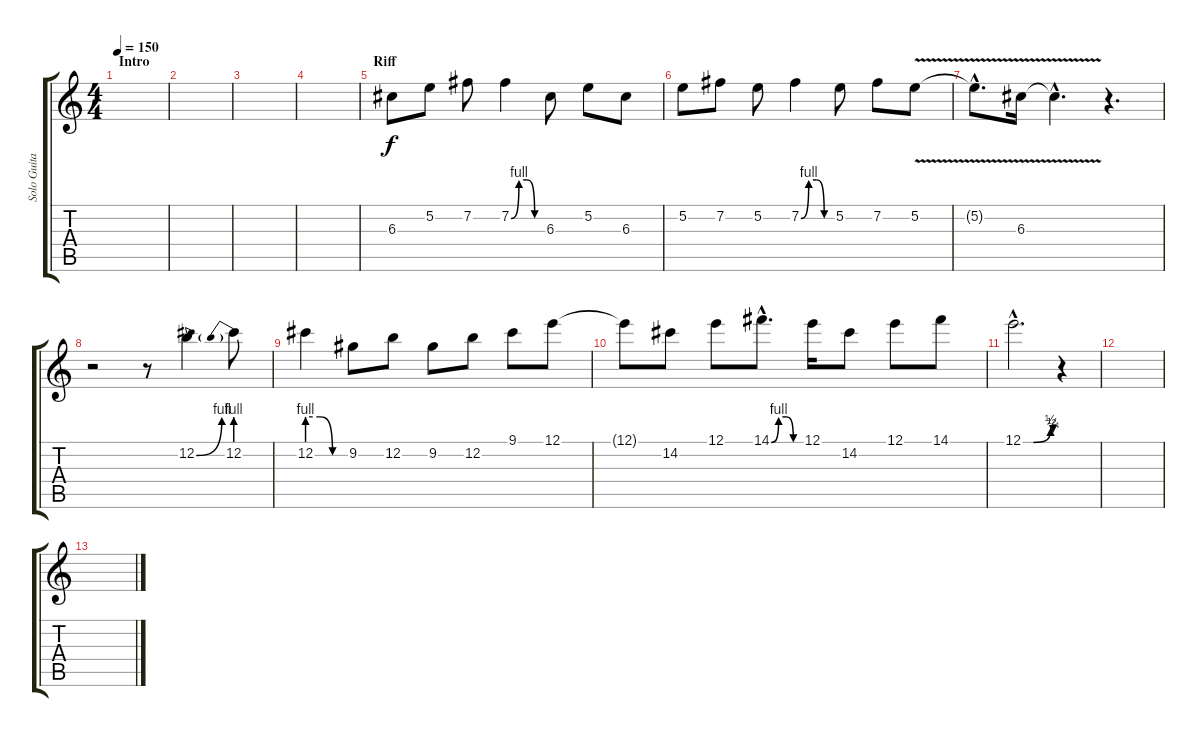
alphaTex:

\track ("Solo Guitar" "Solo Guita") {instrument distortionguitar}
\staff {score tabs}
\tuning (E4 B3 G3 D3 A2 E2) {hide}
\ts (4 4)
\section ("" "Intro")
\tempo 150
\clef g2
\ks c
|
|
|
|
\section ("" "Riff")
6.3.8 5.2.8 7.2.8 7.2{be (custom 0 0 15 4 30 4 45 0 60 0)}.4 6.3.8 5.2.8 6.3.8 |
5.2.8 7.2.8 5.2.8 7.2{be (custom 0 0 15 4 30 4 45 0 60 0)}.4 5.2.8 7.2.8 5.2{v}.8 |
5.2{hac t}.8{d} 6.3{v}.16 6.3{hac t}.4{d} r.4{d} |
r.2 r.8 12.2{be (bend 0 0 60 4)}.4 12.2{be (prebend 0 4 60 4)}.8 |
\section ("" "")
12.2{be (custom 0 4 20 4 40 0 60 0)}.4 9.2.8 12.2.8 9.2.8 12.2.8 9.1.8 12.1.8 |
12.1{t}.8 14.2.8 12.1.8 14.1{be (custom 0 0 15 4 30 4 45 0 60 0) hac}.8{d} 12.1.16 14.2.8 12.1.8 14.1.8 |
12.1{be (custom 0 0 21 0 55 2 60 1) hac}.2{d} r.4 |
|
\section ("" "")
